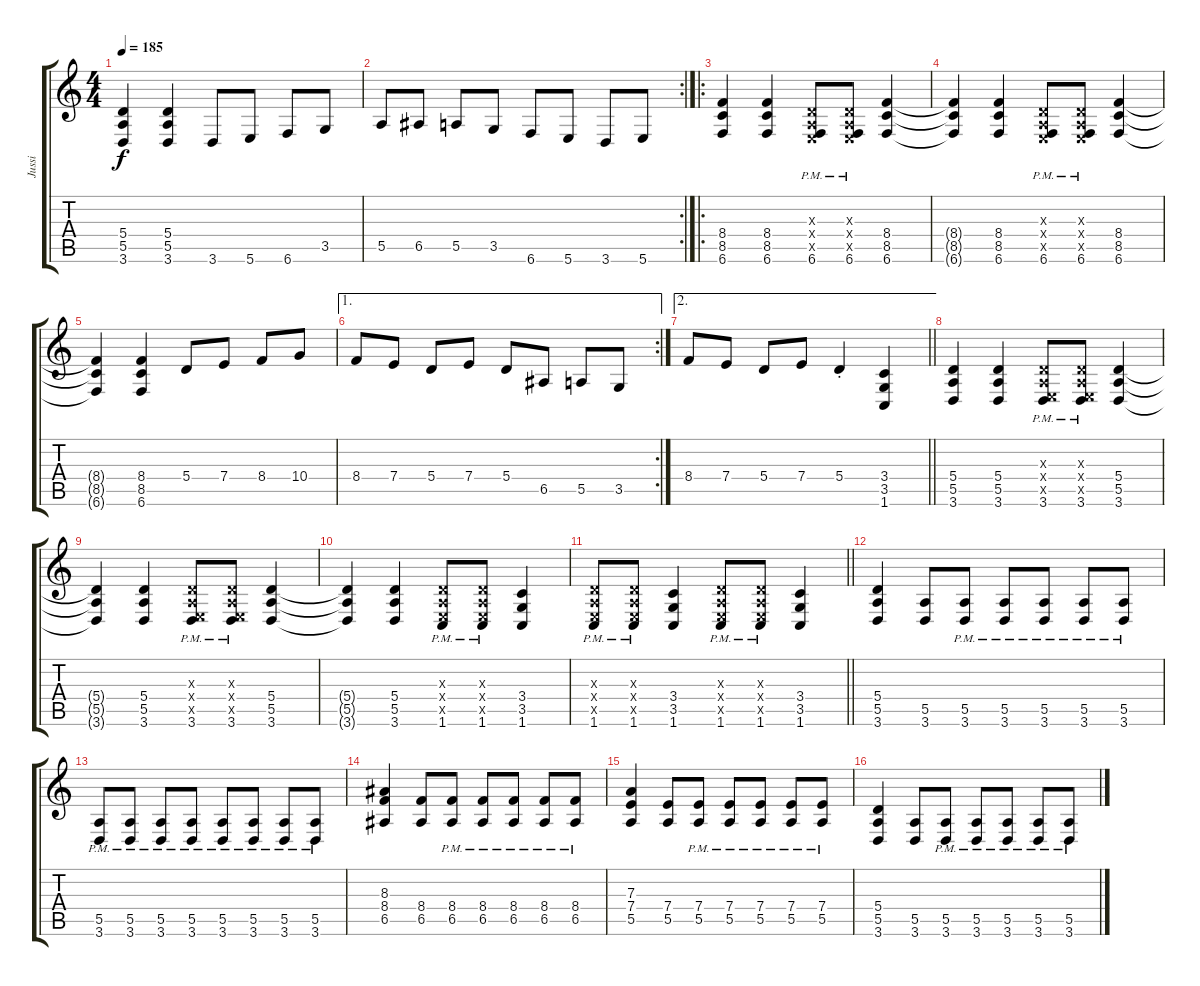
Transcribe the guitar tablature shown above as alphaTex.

\track ("Jussi" "Jussi") {instrument distortionguitar}
\staff {score tabs}
\tuning (B3 Gb3 D3 A2 E2 B1) {hide}
\ts (4 4)
\tempo 185
\clef g2
\ks c
(5.4{t} 5.5{t} 3.6{t}).4{dy f} (5.4 5.5 3.6).4 3.6.8 5.6.8 6.6.8 3.5.8 |
\rc 2
5.5.8 6.5.8 5.5.8 3.5.8 6.6.8 5.6.8 3.6.8 5.6.8 |
\ro
(8.4 8.5 6.6).4 (8.4 8.5 6.6).4 (0.3{x} 0.4{x} 0.5{x} 6.6{pm}).8 (0.3{x} 0.4{x} 0.5{x} 6.6{pm}).8 (8.4 8.5 6.6).4 |
(8.4{t} 8.5{t} 6.6{t}).4 (8.4 8.5 6.6).4 (0.3{x} 0.4{x} 0.5{x} 6.6{pm}).8 (0.3{x} 0.4{x} 0.5{x} 6.6{pm}).8 (8.4 8.5 6.6).4 |
(8.4{t} 8.5{t} 6.6{t}).4 (8.4 8.5 6.6).4 5.4.8 7.4.8 8.4.8 10.4.8 |
\ae 1
\rc 2
8.4.8 7.4.8 5.4.8 7.4.8 5.4.8 6.5.8 5.5.8 3.5.8 |
\ae 2
\barLineRight lightlight
8.4.8 7.4.8 5.4.8 7.4.8 5.4{st}.4 (3.4 3.5 1.6).4 |
(5.4 5.5 3.6).4 (5.4 5.5 3.6).4 (0.3{x} 0.4{x} 0.5{x} 3.6{pm}).8 (0.3{x} 0.4{x} 0.5{x} 3.6{pm}).8 (5.4 5.5 3.6).4 |
(5.4{t} 5.5{t} 3.6{t}).4 (5.4 5.5 3.6).4 (0.3{x} 0.4{x} 0.5{x} 3.6{pm}).8 (0.3{x} 0.4{x} 0.5{x} 3.6{pm}).8 (5.4 5.5 3.6).4 |
(5.4{t} 5.5{t} 3.6{t}).4 (5.4 5.5 3.6).4 (0.3{x} 0.4{x} 0.5{x} 1.6{pm}).8 (0.3{x} 0.4{x} 0.5{x} 1.6{pm}).8 (3.4 3.5 1.6).4 |
\barLineRight lightlight
(0.3{x} 0.4{x} 0.5{x} 1.6{pm}).8 (0.3{x} 0.4{x} 0.5{x} 1.6{pm}).8 (3.4 3.5 1.6).4 (0.3{x} 0.4{x} 0.5{x} 1.6{pm}).8 (0.3{x} 0.4{x} 0.5{x} 1.6{pm}).8 (3.4 3.5 1.6).4 |
(5.4 5.5 3.6).4{volume 15 instrument distortionguitar} (5.5 3.6).8 (5.5{pm} 3.6{pm}).8 (5.5{pm} 3.6{pm}).8 (5.5{pm} 3.6{pm}).8 (5.5{pm} 3.6{pm}).8 (5.5{pm} 3.6{pm}).8 |
(5.5{pm} 3.6{pm}).8 (5.5{pm} 3.6{pm}).8 (5.5{pm} 3.6{pm}).8 (5.5{pm} 3.6{pm}).8 (5.5{pm} 3.6{pm}).8 (5.5{pm} 3.6{pm}).8 (5.5{pm} 3.6{pm}).8 (5.5{pm} 3.6{pm}).8 |
(8.3 8.4 6.5).4{volume 15 instrument distortionguitar} (8.4 6.5).8 (8.4{pm} 6.5{pm}).8 (8.4{pm} 6.5{pm}).8 (8.4{pm} 6.5{pm}).8 (8.4{pm} 6.5{pm}).8 (8.4{pm} 6.5{pm}).8 |
(7.3 7.4 5.5).4{volume 15 instrument distortionguitar} (7.4 5.5).8 (7.4{pm} 5.5{pm}).8 (7.4{pm} 5.5{pm}).8 (7.4{pm} 5.5{pm}).8 (7.4{pm} 5.5{pm}).8 (7.4{pm} 5.5{pm}).8 |
(5.4 5.5 3.6).4{volume 15 instrument distortionguitar} (5.5 3.6).8 (5.5{pm} 3.6{pm}).8 (5.5{pm} 3.6{pm}).8 (5.5{pm} 3.6{pm}).8 (5.5{pm} 3.6{pm}).8 (5.5{pm} 3.6{pm}).8
